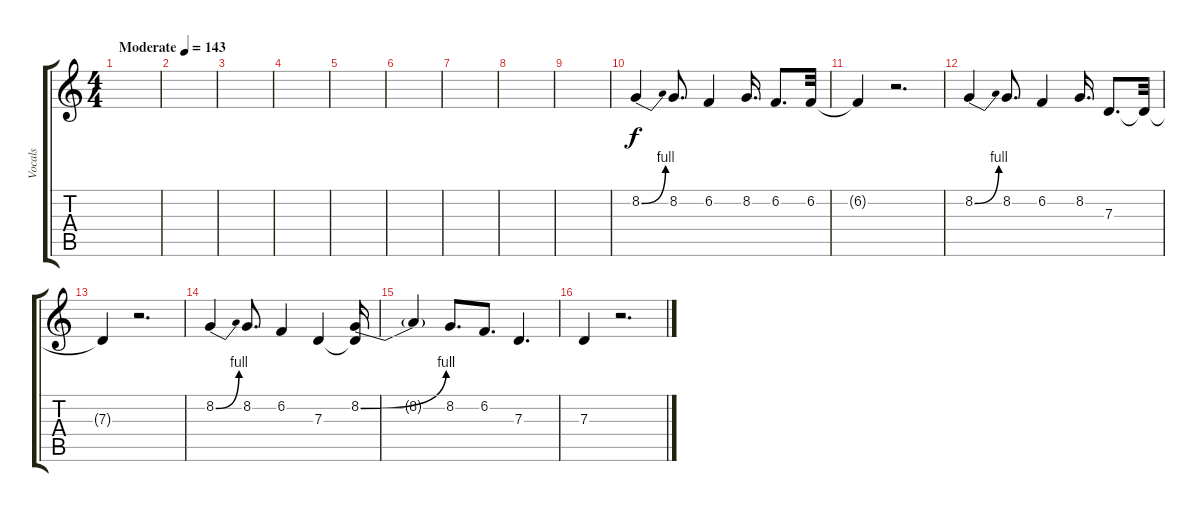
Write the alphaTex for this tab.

\track ("Vocals" "Vocals") {instrument lead2sawtooth}
\staff {score tabs}
\tuning (E4 B3 G3 D3 A2 D2) {hide}
\ts (4 4)
\tempo (143 "Moderate")
\clef g2
\ks c
|
|
|
|
|
|
|
|
|
8.2{be (bend 0 0 60 4)}.4 8.2.8{d} 6.2.4 8.2.16{d} 6.2.8{d} 6.2.32 |
6.2{t}.4 r.2{d} |
8.2{be (bend 0 0 60 4)}.4 8.2.8{d} 6.2.4 8.2.16{d} 7.3.8{d} 7.3{t}.32 |
7.3{t}.4 r.2{d} |
8.2{be (bend 0 0 60 4)}.4 8.2.8{d} 6.2.4 7.3.4 (8.2{be (bend 0 0 60 4)} 7.3{t}).16 |
8.2{t}.4 8.2.8{d} 6.2.8{d} 7.3.4{d} |
7.3.4 r.2{d}
